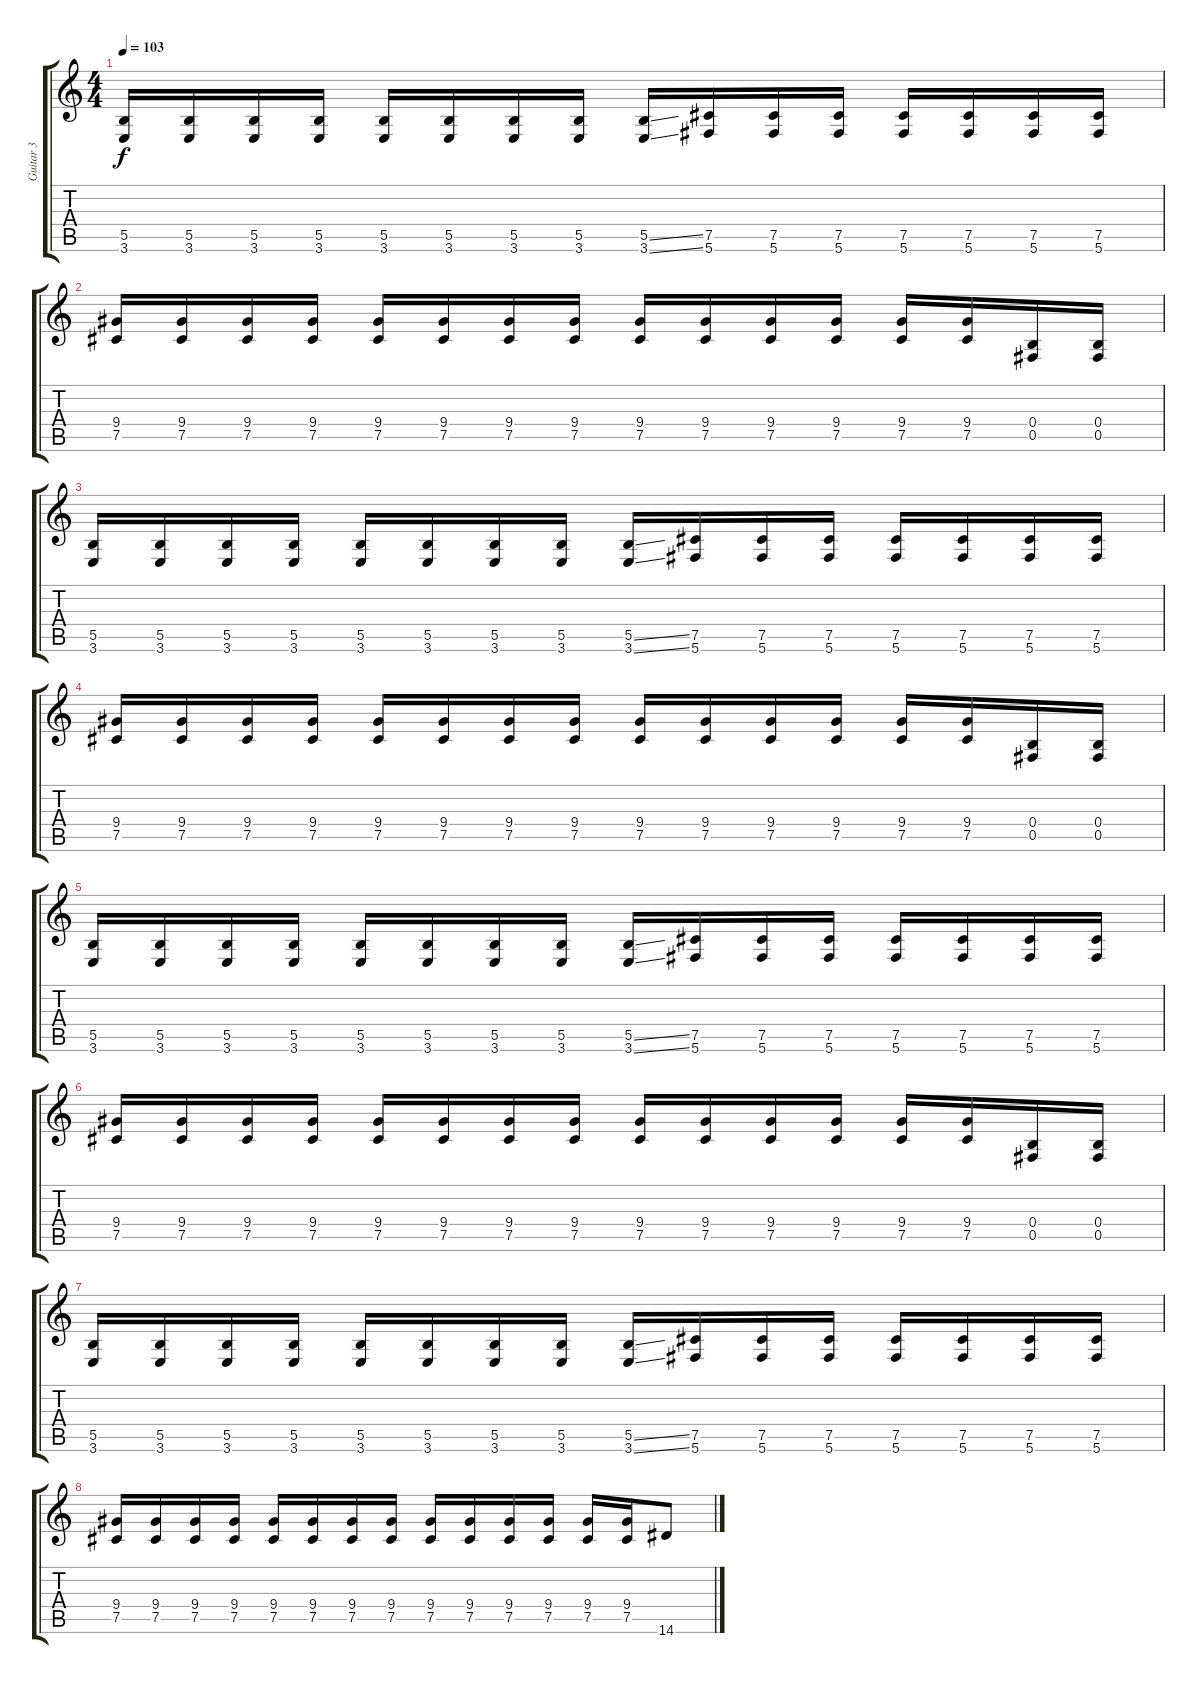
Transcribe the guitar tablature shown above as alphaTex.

\track ("Guitar 3" "Guitar 3") {instrument distortionguitar}
\staff {score tabs}
\tuning (Db4 Ab3 E3 B2 Gb2 Db2) {hide}
\ts (4 4)
\tempo 103
\clef g2
\ks c
(5.5 3.6).16{dy f} (5.5 3.6).16 (5.5 3.6).16 (5.5 3.6).16 (5.5 3.6).16 (5.5 3.6).16 (5.5 3.6).16 (5.5 3.6).16 (5.5{ss} 3.6{ss}).16 (7.5 5.6).16 (7.5 5.6).16 (7.5 5.6).16 (7.5 5.6).16 (7.5 5.6).16 (7.5 5.6).16 (7.5 5.6).16 |
(9.4 7.5).16 (9.4 7.5).16 (9.4 7.5).16 (9.4 7.5).16 (9.4 7.5).16 (9.4 7.5).16 (9.4 7.5).16 (9.4 7.5).16 (9.4 7.5).16 (9.4 7.5).16 (9.4 7.5).16 (9.4 7.5).16 (9.4 7.5).16 (9.4 7.5).16 (0.4 0.5).16 (0.4 0.5).16 |
(5.5 3.6).16 (5.5 3.6).16 (5.5 3.6).16 (5.5 3.6).16 (5.5 3.6).16 (5.5 3.6).16 (5.5 3.6).16 (5.5 3.6).16 (5.5{ss} 3.6{ss}).16 (7.5 5.6).16 (7.5 5.6).16 (7.5 5.6).16 (7.5 5.6).16 (7.5 5.6).16 (7.5 5.6).16 (7.5 5.6).16 |
(9.4 7.5).16 (9.4 7.5).16 (9.4 7.5).16 (9.4 7.5).16 (9.4 7.5).16 (9.4 7.5).16 (9.4 7.5).16 (9.4 7.5).16 (9.4 7.5).16 (9.4 7.5).16 (9.4 7.5).16 (9.4 7.5).16 (9.4 7.5).16 (9.4 7.5).16 (0.4 0.5).16 (0.4 0.5).16 |
(5.5 3.6).16 (5.5 3.6).16 (5.5 3.6).16 (5.5 3.6).16 (5.5 3.6).16 (5.5 3.6).16 (5.5 3.6).16 (5.5 3.6).16 (5.5{ss} 3.6{ss}).16 (7.5 5.6).16 (7.5 5.6).16 (7.5 5.6).16 (7.5 5.6).16 (7.5 5.6).16 (7.5 5.6).16 (7.5 5.6).16 |
(9.4 7.5).16 (9.4 7.5).16 (9.4 7.5).16 (9.4 7.5).16 (9.4 7.5).16 (9.4 7.5).16 (9.4 7.5).16 (9.4 7.5).16 (9.4 7.5).16 (9.4 7.5).16 (9.4 7.5).16 (9.4 7.5).16 (9.4 7.5).16 (9.4 7.5).16 (0.4 0.5).16 (0.4 0.5).16 |
(5.5 3.6).16 (5.5 3.6).16 (5.5 3.6).16 (5.5 3.6).16 (5.5 3.6).16 (5.5 3.6).16 (5.5 3.6).16 (5.5 3.6).16 (5.5{ss} 3.6{ss}).16 (7.5 5.6).16 (7.5 5.6).16 (7.5 5.6).16 (7.5 5.6).16 (7.5 5.6).16 (7.5 5.6).16 (7.5 5.6).16 |
(9.4 7.5).16 (9.4 7.5).16 (9.4 7.5).16 (9.4 7.5).16 (9.4 7.5).16 (9.4 7.5).16 (9.4 7.5).16 (9.4 7.5).16 (9.4 7.5).16 (9.4 7.5).16 (9.4 7.5).16 (9.4 7.5).16 (9.4 7.5).16 (9.4 7.5).16 14.6{ss}.8
